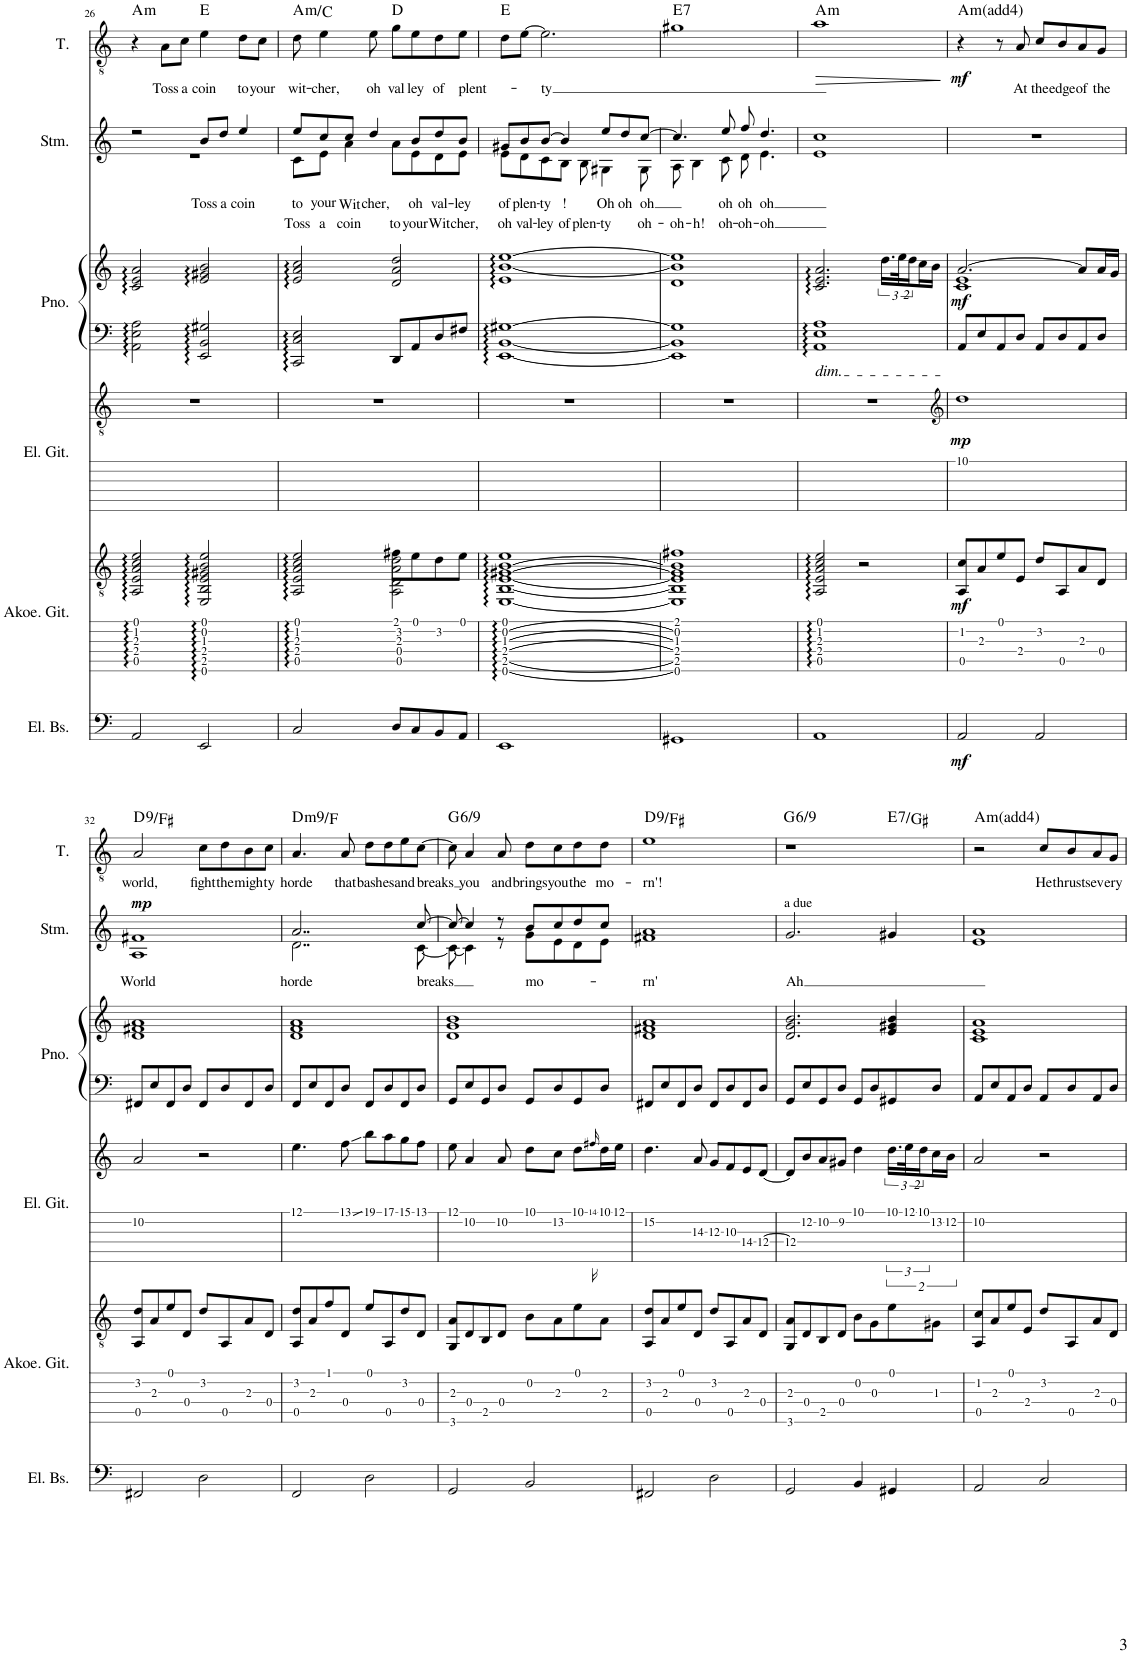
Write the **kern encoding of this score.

**kern	**dynam	**kern	**kern	**dynam	**kern	**kern	**dynam	**kern	**kern	**dynam	**kern	**text	**dynam	**kern	**text	**dynam	**harte
*part6	*part6	*part5	*part5	*part5	*part4	*part4	*part4	*part3	*part3	*part3	*part2	*part2	*part2	*part1	*part1	*part1	*part1
*staff9	*staff9	*staff8	*staff7	*staff7/8	*staff6	*staff5	*staff5/6	*staff4	*staff3	*staff3/4	*staff2	*staff2	*staff2	*staff1	*staff1	*staff1	*
*I"Elektrische bas	*	*I"Akoestische gitaar	*	*	*I"Elektrische gitaar	*	*	*I"Piano	*	*	*I"Stem	*	*	*I"Tenor	*	*	*
*I'El. Bs.	*	*I'Akoe. Git.	*	*	*I'El. Git.	*	*	*I'Pno.	*	*	*I'Stm.	*	*	*I'T.	*	*	*
!!LO:PB:g=z
*clefF4	*	*	*clefGv2	*	*	*clefGv2	*	*clefF4	*clefG2	*	*clefG2	*	*	*clefGv2	*	*	*
*Trd7c12	*	*	*	*	*	*	*	*	*	*	*	*	*	*	*	*	*
*k[]	*	*k[]	*k[]	*	*k[]	*k[]	*	*k[]	*k[]	*	*k[]	*	*	*k[]	*	*	*
*M4/4	*	*M4/4	*M4/4	*	*M4/4	*M4/4	*	*M4/4	*M4/4	*	*M4/4	*	*	*M4/4	*	*	*
=26	=26	=26	=26	=26	=26	=26	=26	=26	=26	=26	=26	=26	=26	=26	=26	=26	=26
*	*	*	*	*	*	*	*	*	*	*	*^	*	*	*	*	*	*
!	!	!	!	!	!	!	!	!	!	!	!	!	!	!	!	!	!	!LO:H:kt=m
2AA/	.	2AA 2E 2A 2c 2e	2AA/ 2E/ 2A/ 2c/ 2e/	.	1r	1r	.	2AA\ 2E\ 2A\	2c/ 2e/ 2a/	.	2r	1r	.	.	4r	.	.	A:min
!	!	!	!	!	!	!	!	!	!	!	!	!	!	!	!	!LO:LY:b	!	!
.	.	.	.	.	.	.	.	.	.	.	.	.	.	.	8A\L	Toss	.	.
!	!	!	!	!	!	!	!	!	!	!	!	!	!	!	!	!LO:LY:b	!	!
.	.	.	.	.	.	.	.	.	.	.	.	.	.	.	8c\J	a	.	.
!	!	!	!	!	!	!	!	!	!	!	!	!	!LO:LY:b	!	!	!LO:LY:b	!	!
2EE/	.	2EE 2BB 2E 2G# 2B 2e	2EE/ 2BB/ 2E/ 2G#X/ 2B/ 2e/	.	.	.	.	2EE/ 2BB/ 2G#X/	2e/ 2g#X/ 2b/	.	8b/L	.	Toss	.	4e\	coin	.	E:maj
!	!	!	!	!	!	!	!	!	!	!	!	!	!LO:LY:b	!	!	!	!	!
.	.	.	.	.	.	.	.	.	.	.	8dd/J	.	a	.	.	.	.	.
!	!	!	!	!	!	!	!	!	!	!	!	!	!LO:LY:b	!	!	!LO:LY:b	!	!
.	.	.	.	.	.	.	.	.	.	.	4ee/	.	coin	.	8d\L	to	.	.
!	!	!	!	!	!	!	!	!	!	!	!	!	!	!	!	!LO:LY:b	!	!
.	.	.	.	.	.	.	.	.	.	.	.	.	.	.	8c\J	your	.	.
=27	=27	=27	=27	=27	=27	=27	=27	=27	=27	=27	=27	=27	=27	=27	=27	=27	=27	=27
*	*	*^	*^	*	*	*	*	*	*	*	*	*	*	*	*	*	*	*
!	!	!	!	!	!	!	!	!	!	!	!	!	!	!	!LO:LY:b	!	!	!	!	!
!	!	!	!	!	!	!	!	!	!	!	!	!	!	!	!LO:LY:b	!	!	!LO:LY:b	!	!LO:H:kt=m
2C/	.	2AA 2E 2A 2c 2e	2ryy	2AA/ 2E/ 2A/ 2c/ 2e/	2ryy	.	1r	1r	.	2CC/ 2C/ 2E/	2e/ 2a/ 2cc/	.	8ee/L	8c\L	Toss	.	8d\	wit-	.	A:min/b3
!	!	!	!	!	!	!	!	!	!	!	!	!	!	!	!LO:LY:b	!	!	!	!	!
!	!	!	!	!	!	!	!	!	!	!	!	!	!	!	!LO:LY:b	!	!	!LO:LY:b	!	!
.	.	.	.	.	.	.	.	.	.	.	.	.	8cc/	8e\J	a	.	4e\	-cher,	.	.
!	!	!	!	!	!	!	!	!	!	!	!	!	!	!	!LO:LY:b	!	!	!	!	!
!	!	!	!	!	!	!	!	!	!	!	!	!	!	!	!LO:LY:b	!	!	!	!	!
.	.	.	.	.	.	.	.	.	.	.	.	.	8cc/J	4a\	coin	.	.	.	.	.
!	!	!	!	!	!	!	!	!	!	!	!	!	!	!	!LO:LY:b	!	!	!LO:LY:b	!	!
.	.	.	.	.	.	.	.	.	.	.	.	.	4dd/	.	-cher,	.	8e\	oh	.	.
!	!	!	!	!	!	!	!	!	!	!	!	!	!	!	!LO:LY:b	!	!	!LO:LY:b	!	!
8D/L	.	2AA 2D 2A 2d	8f#L	2AA\ 2D\ 2A\ 2d\	8f#X\L	.	.	.	.	8DD/L	2d/ 2a/ 2dd/	.	.	8a\L	to	.	8g\L	val-	.	D:maj
!	!	!	!	!	!	!	!	!	!	!	!	!	!	!	!LO:LY:b	!	!	!	!	!
!	!	!	!	!	!	!	!	!	!	!	!	!	!	!	!LO:LY:b	!	!	!LO:LY:b	!	!
8C/	.	.	8eJ	.	8e\	.	.	.	.	8AA/	.	.	8b/L	8e\	your	.	8e\	-ley	.	.
!	!	!	!	!	!	!	!	!	!	!	!	!	!	!	!LO:LY:b	!	!	!	!	!
!	!	!	!	!	!	!	!	!	!	!	!	!	!	!	!LO:LY:b	!	!	!LO:LY:b	!	!
8BB/	.	.	8dL	.	8d\	.	.	.	.	8D/	.	.	8dd/	8d\	Wit-	.	8d\	of	.	.
!	!	!	!	!	!	!	!	!	!	!	!	!	!	!	!LO:LY:b	!	!	!	!	!
!	!	!	!	!	!	!	!	!	!	!	!	!	!	!	!LO:LY:b	!	!	!LO:LY:b	!	!
8AA/J	.	.	8eJ	.	8e\J	.	.	.	.	8F#X/J	.	.	8b/J	8e\J	-cher,	.	8e\J	plent-	.	.
=28	=28	=28	=28	=28	=28	=28	=28	=28	=28	=28	=28	=28	=28	=28	=28	=28	=28	=28	=28	=28
!	!	!	!	!	!	!	!	!	!	!	!	!	!	!	!LO:LY:b	!	!	!	!	!
!	!	!	!	!	!	!	!	!	!	!	!	!	!	!	!LO:LY:b	!	!	!	!	!
*	*	*v	*v	*	*	*	*	*	*	*	*	*	*	*	*	*	*	*	*	*
*	*	*	*v	*v	*	*	*	*	*	*	*	*	*	*	*	*	*	*	*
1EE	.	[1EE [1BB [1E [1G#X [1B 1e	[1EE [1BB [1E [1G#X [1B 1e	.	1r	1r	.	[1EE [1BB [1G#X	1e [1b [1ee	.	8g#X/L	8e\L	oh	.	8d\L	.	.	E:maj
!	!	!	!	!	!	!	!	!	!	!	!	!	!LO:LY:b	!	!	!	!	!
!	!	!	!	!	!	!	!	!	!	!	!	!	!LO:LY:b	!	!	!	!	!
.	.	.	.	.	.	.	.	.	.	.	8b/	8d\	val-	.	[8e\J	.	.	.
!	!	!	!	!	!	!	!	!	!	!	!	!	!LO:LY:b	!	!	!	!	!
!	!	!	!	!	!	!	!	!	!	!	!	!	!LO:LY:b	!	!	!LO:LY:b	!	!
.	.	.	.	.	.	.	.	.	.	.	[8b/J	8c\	-ley	.	2.e\]	-ty	.	.
!	!	!	!	!	!	!	!	!	!	!	!	!	!LO:LY:b	!	!	!	!	!
!	!	!	!	!	!	!	!	!	!	!	!	!	!LO:LY:b	!	!	!	!	!
.	.	.	.	.	.	.	.	.	.	.	4b/]	8B\J	of	.	.	.	.	.
!	!	!	!	!	!	!	!	!	!	!	!	!	!LO:LY:b	!	!	!	!	!
.	.	.	.	.	.	.	.	.	.	.	.	8B\	plen-	.	.	.	.	.
!	!	!	!	!	!	!	!	!	!	!	!	!	!LO:LY:b	!	!	!	!	!
!	!	!	!	!	!	!	!	!	!	!	!	!	!LO:LY:b	!	!	!	!	!
.	.	.	.	.	.	.	.	.	.	.	8ee/L	4G#X\	-ty	.	.	.	.	.
!	!	!	!	!	!	!	!	!	!	!	!	!	!LO:LY:b	!	!	!	!	!
.	.	.	.	.	.	.	.	.	.	.	8dd/	.	oh	.	.	.	.	.
!	!	!	!	!	!	!	!	!	!	!	!	!	!LO:LY:b	!	!	!	!	!
!	!	!	!	!	!	!	!	!	!	!	!	!	!LO:LY:b	!	!	!	!	!
.	.	.	.	.	.	.	.	.	.	.	[8cc/J	8G#\	oh-	.	.	.	.	.
=29	=29	=29	=29	=29	=29	=29	=29	=29	=29	=29	=29	=29	=29	=29	=29	=29	=29	=29
!	!	!	!	!	!	!	!	!	!	!	!	!	!LO:LY:b	!	!	!	!	!LO:H:kt=7
1GG#X	.	1EE] 1BB] 1E] 1G#] 1B] 1f#	1EE] 1BB] 1E] 1G#] 1B] 1f#X	.	1r	1r	.	1EE] 1BB] 1G#]	1d 1b] 1ee]	.	4.cc/]	8A\	-oh-	.	1g#X	.	.	E:7
!	!	!	!	!	!	!	!	!	!	!	!	!	!LO:LY:b	!	!	!	!	!
.	.	.	.	.	.	.	.	.	.	.	.	4B\	-h!	.	.	.	.	.
!	!	!	!	!	!	!	!	!	!	!	!	!	!LO:LY:b	!	!	!	!	!
!	!	!	!	!	!	!	!	!	!	!	!	!	!LO:LY:b	!	!	!	!	!
.	.	.	.	.	.	.	.	.	.	.	8ee/	8c\	oh-	.	.	.	.	.
!	!	!	!	!	!	!	!	!	!	!	!	!	!LO:LY:b	!	!	!	!	!
!	!	!	!	!	!	!	!	!	!	!	!	!	!LO:LY:b	!	!	!	!	!
.	.	.	.	.	.	.	.	.	.	.	8ff/	8d\	-oh-	.	.	.	.	.
!	!	!	!	!	!	!	!	!	!	!	!	!	!LO:LY:b	!	!	!	!	!
!	!	!	!	!	!	!	!	!	!	!	!	!	!LO:LY:b	!	!	!	!	!
.	.	.	.	.	.	.	.	.	.	.	4.dd/	4.e\	-oh	.	.	.	.	.
=30	=30	=30	=30	=30	=30	=30	=30	=30	=30	=30	=30	=30	=30	=30	=30	=30	=30	=30
!	!	!	!	!	!	!	!	!LO:TX:b:i:t=dim.	!	!	!	!	!	!	!	!	!	!
!	!	!	!	!	!	!	!	!	!	!	!	!	!	!	!	!	!LO:HP:b	!LO:H:kt=m
1AA	.	2AA 2E 2A 2c 2e	2AA/ 2E/ 2A/ 2c/ 2e/	.	1r	1r	.	1AA 1E 1A	2.c/ 2.e/ 2.a/	.	1cc	1e	.	.	1a	.	>	A:min
.	.	2r	2r	.	.	.	.	.	.	.	.	.	.	.	.	.	.	.
*	*	*	*	*	*	*	*	*	*Xbrackettup	*	*	*	*	*	*	*	*	*
.	.	.	.	.	.	.	.	.	16dd\LL	.	.	.	.	.	.	.	.	.
.	.	.	.	.	.	.	.	.	48ee\K	.	.	.	.	.	.	.	.	.
.	.	.	.	.	.	.	.	.	24dd\	.	.	.	.	.	.	.	.	.
.	.	.	.	.	.	.	.	.	16cc\	.	.	.	.	.	.	.	.	.
.	.	.	.	.	.	.	.	.	16b\JJ	.	.	.	.	.	.	.	.	.
*	*	*	*	*	*	*	*	*	*	*	*v	*v	*	*	*	*	*	*
.	.	.	.	.	.	.	.	.	.	.	.	.	.	.	.	]	.
=31	=31	=31	=31	=31	=31	=31	=31	=31	=31	=31	=31	=31	=31	=31	=31	=31	=31
*	*	*	*	*	*	*clefG2	*	*	*	*	*	*	*	*	*	*	*
*	*	*	*	*	*	*	*	*	*^	*	*	*	*	*	*	*	*
!	!LO:DY:b	!	!	!LO:DY:b	!	!	!LO:DY:b	!	!	!	!LO:DY:b	!	!	!	!	!	!LO:DY:b	!LO:H:kt=m
2AA/	mf	8AA\ 8c\L	8AA/ 8c/L	mf	1dd	1dd	mp	8AA/L	[2.a/	1c 1e	mf	1r	.	.	4r	.	mf	A:min(4)
.	.	8AJ	8A/	.	.	.	.	8E/	.	.	.	.	.	.	.	.	.	.
.	.	8eL	8e/	.	.	.	.	8AA/	.	.	.	.	.	.	8r	.	.	.
!	!	!	!	!	!	!	!	!	!	!	!	!	!	!	!	!LO:LY:b	!	!
.	.	8EJ	8E/J	.	.	.	.	8D/J	.	.	.	.	.	.	8A/	At	.	.
!	!	!	!	!	!	!	!	!	!	!	!	!	!	!	!	!LO:LY:b	!	!
2AA/	.	8dL	8d/L	.	.	.	.	8AA/L	.	.	.	.	.	.	8c/L	the	.	.
!	!	!	!	!	!	!	!	!	!	!	!	!	!	!	!	!LO:LY:b	!	!
.	.	8AAJ	8AA/	.	.	.	.	8D/	.	.	.	.	.	.	8B/	edge	.	.
!	!	!	!	!	!	!	!	!	!	!	!	!	!	!	!	!LO:LY:b	!	!
.	.	8AL	8A/	.	.	.	.	8AA/	8a/L]	.	.	.	.	.	8A/	of	.	.
!	!	!	!	!	!	!	!	!	!	!	!	!	!	!	!	!LO:LY:b	!	!
.	.	8DJ	8D/J	.	.	.	.	8D/J	16a/L	.	.	.	.	.	8G/J	the	.	.
.	.	.	.	.	.	.	.	.	16g/JJ	.	.	.	.	.	.	.	.	.
*	*	*	*	*	*	*	*	*	*v	*v	*	*	*	*	*	*	*	*
!!LO:LB:g=z
=32	=32	=32	=32	=32	=32	=32	=32	=32	=32	=32	=32	=32	=32	=32	=32	=32	=32
!	!	!	!	!	!	!	!	!	!	!	!	!LO:LY:b	!LO:DY:a	!	!LO:LY:b	!	!LO:H:kt=9
2FF#X/	.	8AA\ 8d\L	8AA/ 8d/L	.	2a	2a/	.	8FF#X/L	1d 1f#X 1a	.	1A 1f#X	World	mp	2A/	world,	.	D:9/3
.	.	8AJ	8A/	.	.	.	.	8E/	.	.	.	.	.	.	.	.	.
.	.	8eL	8e/	.	.	.	.	8FF#/	.	.	.	.	.	.	.	.	.
.	.	8DJ	8D/J	.	.	.	.	8D/J	.	.	.	.	.	.	.	.	.
!	!	!	!	!	!	!	!	!	!	!	!	!	!	!	!LO:LY:b	!	!
2D\	.	8dL	8d/L	.	2r	2r	.	8FF#/L	.	.	.	.	.	8c\L	fight	.	.
!	!	!	!	!	!	!	!	!	!	!	!	!	!	!	!LO:LY:b	!	!
.	.	8AAJ	8AA/	.	.	.	.	8D/	.	.	.	.	.	8d\	the	.	.
!	!	!	!	!	!	!	!	!	!	!	!	!	!	!	!LO:LY:b	!	!
.	.	8AL	8A/	.	.	.	.	8FF#/	.	.	.	.	.	8B\	migh-	.	.
!	!	!	!	!	!	!	!	!	!	!	!	!	!	!	!LO:LY:b	!	!
.	.	8DJ	8D/J	.	.	.	.	8D/J	.	.	.	.	.	8c\J	-ty	.	.
=33	=33	=33	=33	=33	=33	=33	=33	=33	=33	=33	=33	=33	=33	=33	=33	=33	=33
!	!	!	!	!	!	!	!	!	!	!	!	!LO:LY:b	!	!	!LO:LY:b	!	!LO:H:kt=m9
*	*	*	*	*	*	*	*	*	*	*	*^	*	*	*	*	*	*
2FF/	.	8AA\ 8d\L	8AA/ 8d/L	.	4.ee	4.ee\	.	8FF/L	1d 1f 1a	.	2..a/	2..d\	horde	.	4.A/	horde	.	D:min9/b3
.	.	8AJ	8A/	.	.	.	.	8E/	.	.	.	.	.	.	.	.	.	.
.	.	8fL	8f/	.	.	.	.	8FF/	.	.	.	.	.	.	.	.	.	.
!	!	!	!	!	!	!	!	!	!	!	!	!	!	!	!	!LO:LY:b	!	!
.	.	8DJ	8D/J	.	8ff	8ff\	.	8D/J	.	.	.	.	.	.	8A/	that	.	.
!	!	!	!	!	!	!	!	!	!	!	!	!	!	!	!	!LO:LY:b	!	!
2D\	.	8eL	8e/L	.	8bbL	8bb\L	.	8FF/L	.	.	.	.	.	.	8d\L	bash-	.	.
!	!	!	!	!	!	!	!	!	!	!	!	!	!	!	!	!LO:LY:b	!	!
.	.	8AAJ	8AA/	.	8aaJ	8aa\	.	8D/	.	.	.	.	.	.	8d\	-es	.	.
!	!	!	!	!	!	!	!	!	!	!	!	!	!	!	!	!LO:LY:b	!	!
.	.	8dL	8d/	.	8ggL	8gg\	.	8FF/	.	.	.	.	.	.	8e\	and	.	.
!	!	!	!	!	!	!	!	!	!	!	!	!	!LO:LY:b	!	!	!LO:LY:b	!	!
.	.	8DJ	8D/J	.	8ffJ	8ff\J	.	8D/J	.	.	[8cc/	[8c\	breaks	.	[8c\J	breaks	.	.
=34	=34	=34	=34	=34	=34	=34	=34	=34	=34	=34	=34	=34	=34	=34	=34	=34	=34	=34
!	!	!	!	!	!	!	!	!	!	!	!	!	!	!	!	!	!	!LO:H:kt=/6
2GG/	.	8GG\ 8A\L	8GG/ 8A/L	.	8ee	8ee\	.	8GG/L	1d 1g 1b	.	8cc/_	8c\_	.	.	8c\]	.	.	G:maj6(9)
!	!	!	!	!	!	!	!	!	!	!	!	!	!	!	!	!LO:LY:b	!	!
.	.	8DJ	8D/	.	4a	4a/	.	8E/	.	.	4cc/]	4c\]	.	.	4A/	you	.	.
.	.	8BBL	8BB/	.	.	.	.	8GG/	.	.	.	.	.	.	.	.	.	.
!	!	!	!	!	!	!	!	!	!	!	!	!	!	!	!	!LO:LY:b	!	!
.	.	8DJ	8D/J	.	8a	8a/	.	8D/J	.	.	8r	8r	.	.	8A/	and	.	.
!	!	!	!	!	!	!	!	!	!	!	!	!	!LO:LY:b	!	!	!LO:LY:b	!	!
2BB/	.	8BL	8B\L	.	8ddL	8dd\L	.	8GG/L	.	.	8b/L	8g\L	mo-	.	8d\L	brings	.	.
!	!	!	!	!	!	!	!	!	!	!	!	!	!	!	!	!LO:LY:b	!	!
.	.	8AJ	8A\	.	8ccJ	8cc\J	.	8D/	.	.	8cc/	8e\	.	.	8c\	you	.	.
!	!	!	!	!	!	!	!	!	!	!	!	!	!	!	!	!LO:LY:b	!	!
.	.	8eL	8e\	.	8ddL	8dd\L	.	8GG/	.	.	8dd/	8d\	.	.	8d\	the	.	.
.	.	.	.	.	16qff#\	16qff#X/	.	.	.	.	.	.	.	.	.	.	.	.
!	!	!	!	!	!	!	!	!	!	!	!	!	!	!	!	!LO:LY:b	!	!
.	.	8AJ	8A\J	.	16ddL	16dd\L	.	8D/J	.	.	8cc/J	8e\J	.	.	8d\J	mo-	.	.
.	.	.	.	.	16eeJJ	16ee\JJ	.	.	.	.	.	.	.	.	.	.	.	.
*	*	*	*	*	*	*	*	*	*	*	*v	*v	*	*	*	*	*	*
=35	=35	=35	=35	=35	=35	=35	=35	=35	=35	=35	=35	=35	=35	=35	=35	=35	=35
!	!	!	!	!	!	!	!	!	!	!	!	!LO:LY:b	!	!	!LO:LY:b	!	!LO:H:kt=9
2FF#X/	.	8AA\ 8d\L	8AA/ 8d/L	.	4.dd	4.dd\	.	8FF#X/L	1d 1f#X 1a	.	1f#X 1a	-rn'	.	1e	-rn'!	.	D:9/3
.	.	8AJ	8A/	.	.	.	.	8E/	.	.	.	.	.	.	.	.	.
.	.	8eL	8e/	.	.	.	.	8FF#/	.	.	.	.	.	.	.	.	.
.	.	8DJ	8D/J	.	8a	8a/	.	8D/J	.	.	.	.	.	.	.	.	.
2D\	.	8dL	8d/L	.	8gL	8g/L	.	8FF#/L	.	.	.	.	.	.	.	.	.
.	.	8AAJ	8AA/	.	8fJ	8f/	.	8D/	.	.	.	.	.	.	.	.	.
.	.	8AL	8A/	.	8eL	8e/	.	8FF#/	.	.	.	.	.	.	.	.	.
.	.	8DJ	8D/J	.	[8dJ	[8d/J	.	8D/J	.	.	.	.	.	.	.	.	.
=36	=36	=36	=36	=36	=36	=36	=36	=36	=36	=36	=36	=36	=36	=36	=36	=36	=36
!	!	!	!	!	!	!	!	!	!	!	!LO:TX:a:t=a due	!	!	!	!	!	!
!	!	!	!	!	!	!	!	!	!	!	!	!LO:LY:b	!	!	!	!	!LO:H:kt=/6
*	*	*	*	*	*	*	*	*	*	*	*	*	*	*^	*	*	*
2GG/	.	8GG\ 8A\L	8GG/ 8A/L	.	8dL]	8d/L]	.	8GG/L	2.d/ 2.g/ 2.b/	.	2.g/	Ah	.	1r	2.ryy	.	.	G:maj6(9)
.	.	8DJ	8D/	.	8bJ	8b/	.	8E/	.	.	.	.	.	.	.	.	.	.
.	.	8BBL	8BB/	.	8aL	8a/	.	8GG/	.	.	.	.	.	.	.	.	.	.
.	.	8DJ	8D/J	.	8g#J	8g#X/J	.	8D/J	.	.	.	.	.	.	.	.	.	.
4BB/	.	8BL	8B\L	.	4dd	4dd\	.	8GG/L	.	.	.	.	.	.	.	.	.	.
.	.	8GJ	8G\	.	.	.	.	8D/	.	.	.	.	.	.	.	.	.	.
*	*	*	*	*	*	*Xbrackettup	*	*	*	*	*	*	*	*	*	*	*	*
!	!	!	!	!	!	!	!	!	!	!	!	!	!	!	!	!	!	!LO:H:kt=7
4GG#X/	.	8eL	8e\	.	16ddLL	16dd\LL	.	8GG#X/	4e/ 4g#X/ 4b/	.	4g#X/	.	.	.	4ryy	.	.	E:7/3
.	.	.	.	.	48eeK	48ee\K	.	.	.	.	.	.	.	.	.	.	.	.
.	.	.	.	.	24ddJ	24dd\	.	.	.	.	.	.	.	.	.	.	.	.
.	.	8G#J	8G#X\J	.	16ccL	16cc\	.	8D/J	.	.	.	.	.	.	.	.	.	.
.	.	.	.	.	16bJJ	16b\JJ	.	.	.	.	.	.	.	.	.	.	.	.
=37	=37	=37	=37	=37	=37	=37	=37	=37	=37	=37	=37	=37	=37	=37	=37	=37	=37	=37
!	!	!	!	!	!	!	!	!	!	!	!	!	!	!	!	!	!	!LO:H:kt=m
*	*	*	*	*	*	*	*	*	*	*	*	*	*	*v	*v	*	*	*
2AA/	.	8AA\ 8c\L	8AA/ 8c/L	.	2a	2a/	.	8AA/L	1c 1e 1a	.	1e 1a	.	.	2r	.	.	A:min(4)
.	.	8AJ	8A/	.	.	.	.	8E/	.	.	.	.	.	.	.	.	.
.	.	8eL	8e/	.	.	.	.	8AA/	.	.	.	.	.	.	.	.	.
.	.	8EJ	8E/J	.	.	.	.	8D/J	.	.	.	.	.	.	.	.	.
!	!	!	!	!	!	!	!	!	!	!	!	!	!	!	!LO:LY:b	!	!
2C/	.	8dL	8d/L	.	2r	2r	.	8AA/L	.	.	.	.	.	8c/L	He	.	.
!	!	!	!	!	!	!	!	!	!	!	!	!	!	!	!LO:LY:b	!	!
.	.	8AAJ	8AA/	.	.	.	.	8D/	.	.	.	.	.	8B/	thrusts	.	.
!	!	!	!	!	!	!	!	!	!	!	!	!	!	!	!LO:LY:b	!	!
.	.	8AL	8A/	.	.	.	.	8AA/	.	.	.	.	.	8A/	ev-	.	.
!	!	!	!	!	!	!	!	!	!	!	!	!	!	!	!LO:LY:b	!	!
.	.	8DJ	8D/J	.	.	.	.	8D/J	.	.	.	.	.	8G/J	-ery	.	.
=	=	=	=	=	=	=	=	=	=	=	=	=	=	=	=	=	=
*-	*-	*-	*-	*-	*-	*-	*-	*-	*-	*-	*-	*-	*-	*-	*-	*-	*-
